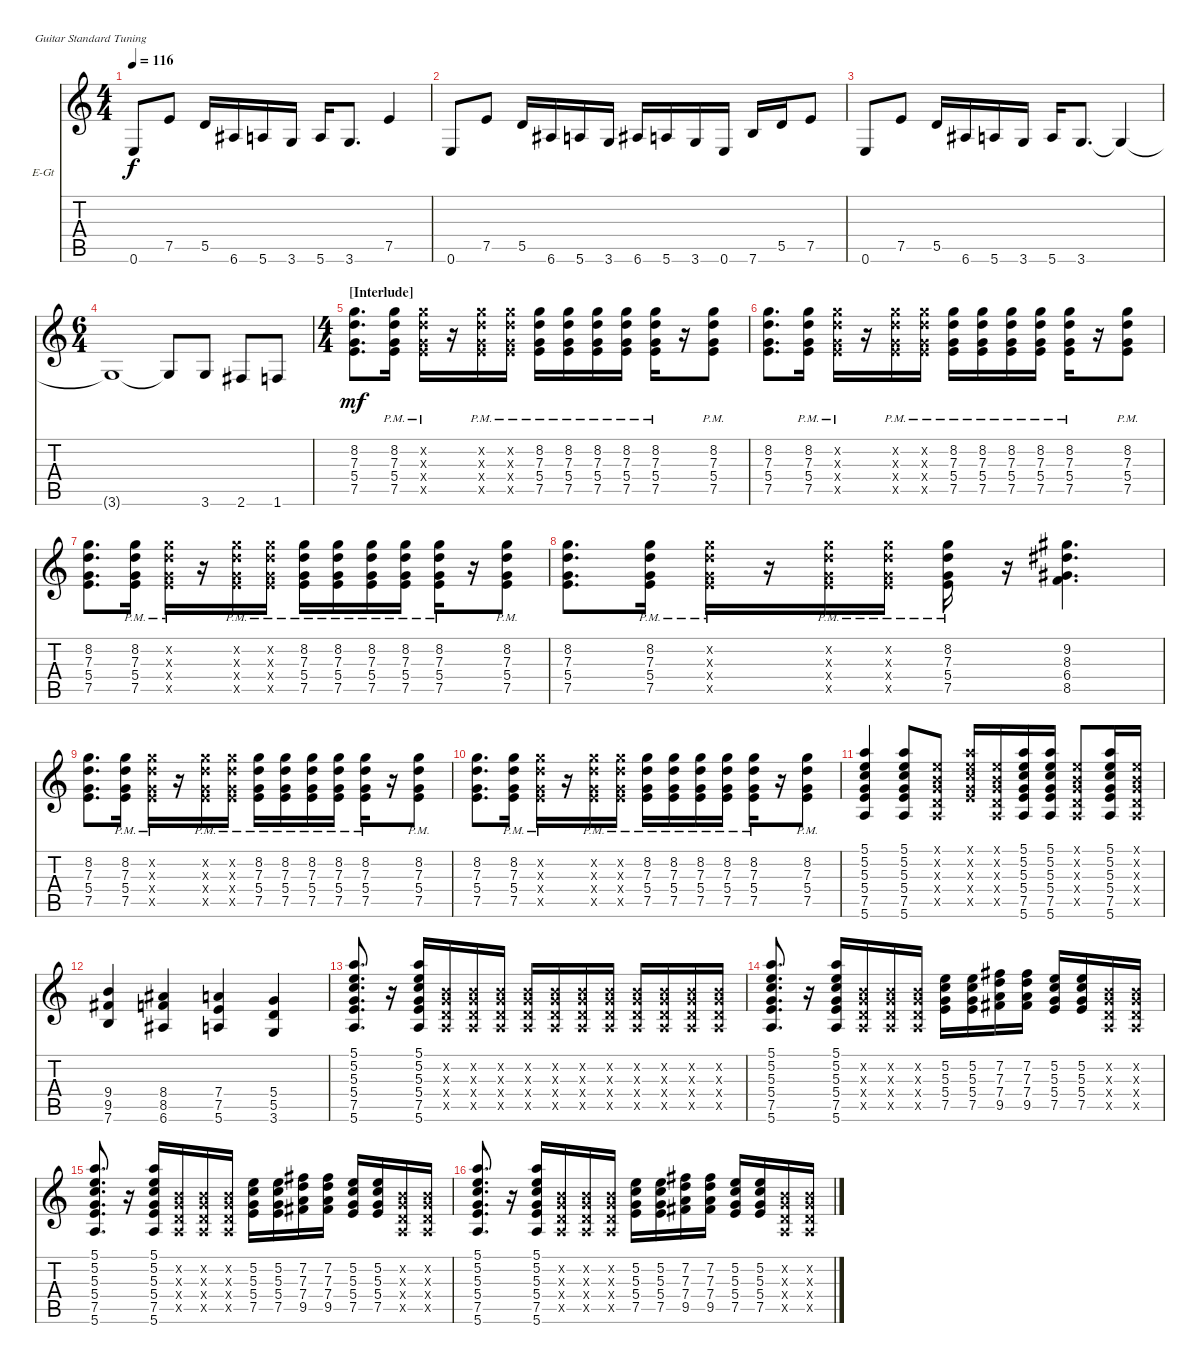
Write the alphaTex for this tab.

\bracketExtendMode nobrackets
\firstSystemTrackNameOrientation horizontal
\otherSystemsTrackNameOrientation horizontal
\track ("Guitar 1" "E-Gt") {instrument electricguitarclean}
\staff {score tabs}
\tuning (E4 B3 G3 D3 A2 E2)
\ts (4 4)
\tempo 116
\clef g2
\ks c
0.6.8{dy f} 7.5.8 5.5.16 6.6.16 5.6.16 3.6.16 5.6.16 3.6.8{d} 7.5.4 |
0.6.8 7.5.8 5.5.16 6.6.16 5.6.16 3.6.16 6.6.16 5.6.16 3.6.16 0.6.16 7.6.16 5.5.16 7.5.8 |
0.6.8 7.5.8 5.5.16 6.6.16 5.6.16 3.6.16 5.6.16 3.6.8{d} 3.6{t}.4 |
\ts (6 4)
3.6{t}.1 3.6{t}.8 3.6.8 2.6.8 1.6.8 |
\ts (4 4)
\section ("" "[Interlude]")
(7.3 7.5 8.2 5.4).8{d dy mf} (7.3{pm} 7.5{pm} 8.2{pm} 5.4{pm}).16 (7.3{pm x} 7.5{pm x} 8.2{pm x} 5.4{x}).16 r.16 (8.2{pm x} 7.3{pm x} 5.4{x} 7.5{x}).16 (8.2{pm x} 7.3{pm x} 5.4{x} 7.5{x}).16 (8.2{pm} 7.3{pm} 5.4{pm} 7.5{pm}).16 (8.2{pm} 7.3{pm} 5.4{pm} 7.5{pm}).16 (8.2{pm} 7.3{pm} 5.4{pm} 7.5{pm}).16 (8.2{pm} 7.3{pm} 5.4{pm} 7.5{pm}).16 (8.2{pm} 7.3{pm} 5.4{pm} 7.5{pm}).16 r.16 (8.2{pm} 7.3{pm} 7.5{pm} 5.4).8 |
(7.3 7.5 8.2 5.4).8{d} (7.3{pm} 7.5{pm} 8.2{pm} 5.4{pm}).16 (7.3{pm x} 7.5{pm x} 8.2{pm x} 5.4{x}).16 r.16 (8.2{pm x} 7.3{pm x} 5.4{x} 7.5{x}).16 (8.2{pm x} 7.3{pm x} 5.4{x} 7.5{x}).16 (8.2{pm} 7.3{pm} 5.4{pm} 7.5{pm}).16 (8.2{pm} 7.3{pm} 5.4{pm} 7.5{pm}).16 (8.2{pm} 7.3{pm} 5.4{pm} 7.5{pm}).16 (8.2{pm} 7.3{pm} 5.4{pm} 7.5{pm}).16 (8.2{pm} 7.3{pm} 5.4{pm} 7.5{pm}).16 r.16 (8.2{pm} 7.3{pm} 7.5{pm} 5.4).8 |
(7.3 7.5 8.2 5.4).8{d} (7.3{pm} 7.5{pm} 8.2{pm} 5.4{pm}).16 (7.3{pm x} 7.5{pm x} 8.2{pm x} 5.4{x}).16 r.16 (8.2{pm x} 7.3{pm x} 5.4{x} 7.5{x}).16 (8.2{pm x} 7.3{pm x} 5.4{x} 7.5{x}).16 (8.2{pm} 7.3{pm} 5.4{pm} 7.5{pm}).16 (8.2{pm} 7.3{pm} 5.4{pm} 7.5{pm}).16 (8.2{pm} 7.3{pm} 5.4{pm} 7.5{pm}).16 (8.2{pm} 7.3{pm} 5.4{pm} 7.5{pm}).16 (8.2{pm} 7.3{pm} 5.4{pm} 7.5{pm}).16 r.16 (8.2{pm} 7.3{pm} 7.5{pm} 5.4).8 |
(7.3 7.5 8.2 5.4).8{d} (7.3{pm} 7.5{pm} 8.2{pm} 5.4{pm}).16 (7.3{pm x} 7.5{pm x} 8.2{pm x} 5.4{x}).16 r.16 (8.2{pm x} 7.3{pm x} 5.4{x} 7.5{x}).16 (8.2{pm x} 7.3{pm x} 5.4{x} 7.5{x}).16 (8.2{pm} 7.3{pm} 5.4{pm} 7.5{pm}).16 r.16 (9.2 8.3 8.5 6.4).4{d} |
(7.3 7.5 8.2 5.4).8{d} (7.3{pm} 7.5{pm} 8.2{pm} 5.4{pm}).16 (7.3{pm x} 7.5{pm x} 8.2{pm x} 5.4{x}).16 r.16 (8.2{pm x} 7.3{pm x} 5.4{x} 7.5{x}).16 (8.2{pm x} 7.3{pm x} 5.4{x} 7.5{x}).16 (8.2{pm} 7.3{pm} 5.4{pm} 7.5{pm}).16 (8.2{pm} 7.3{pm} 5.4{pm} 7.5{pm}).16 (8.2{pm} 7.3{pm} 5.4{pm} 7.5{pm}).16 (8.2{pm} 7.3{pm} 5.4{pm} 7.5{pm}).16 (8.2{pm} 7.3{pm} 5.4{pm} 7.5{pm}).16 r.16 (8.2{pm} 7.3{pm} 7.5{pm} 5.4).8 |
(7.3 7.5 8.2 5.4).8{d} (7.3{pm} 7.5{pm} 8.2{pm} 5.4{pm}).16 (7.3{pm x} 7.5{pm x} 8.2{pm x} 5.4{x}).16 r.16 (8.2{pm x} 7.3{pm x} 5.4{x} 7.5{x}).16 (8.2{pm x} 7.3{pm x} 5.4{x} 7.5{x}).16 (8.2{pm} 7.3{pm} 5.4{pm} 7.5{pm}).16 (8.2{pm} 7.3{pm} 5.4{pm} 7.5{pm}).16 (8.2{pm} 7.3{pm} 5.4{pm} 7.5{pm}).16 (8.2{pm} 7.3{pm} 5.4{pm} 7.5{pm}).16 (8.2{pm} 7.3{pm} 5.4{pm} 7.5{pm}).16 r.16 (8.2{pm} 7.3{pm} 7.5{pm} 5.4).8 |
(5.1 5.2 5.3 5.4 7.5 5.6).4 (5.1 5.2 5.3 5.4 7.5 5.6).8 (0.1{x} 0.2{x} 0.3{x} 0.4{x} 0.5{x}).8 (5.1{x} 5.2{x} 5.3{x} 5.4{x} 7.5{x}).16 (0.1{x} 0.2{x} 0.3{x} 0.4{x} 0.5{x}).16 (5.1 5.2 5.3 5.4 7.5 5.6).16 (5.1 5.2 5.3 5.4 7.5 5.6).16 (0.1{x} 0.2{x} 0.3{x} 0.4{x} 0.5{x}).8 (5.1 5.2 5.3 5.4 7.5 5.6).16 (0.1{x} 0.2{x} 0.3{x} 0.4{x} 0.5{x}).16 |
(9.5 7.6 9.4).4 (8.5 6.6 8.4).4 (7.5 5.6 7.4).4 (5.5 3.6 5.4).4 |
(5.1 5.2 5.3 5.4 7.5 5.6).8{d} r.16 (5.1 5.2 5.3 5.4 7.5 5.6).16 (0.2{x} 0.3{x} 0.4{x} 0.5{x}).16 (0.2{x} 0.3{x} 0.4{x} 0.5{x}).16 (0.2{x} 0.3{x} 0.4{x} 0.5{x}).16 (0.2{x} 0.3{x} 0.4{x} 0.5{x}).16 (0.2{x} 0.3{x} 0.4{x} 0.5{x}).16 (0.2{x} 0.3{x} 0.4{x} 0.5{x}).16 (0.2{x} 0.3{x} 0.4{x} 0.5{x}).16 (0.2{x} 0.3{x} 0.4{x} 0.5{x}).16 (0.2{x} 0.3{x} 0.4{x} 0.5{x}).16 (0.2{x} 0.3{x} 0.4{x} 0.5{x}).16 (0.2{x} 0.3{x} 0.4{x} 0.5{x}).16 |
(5.1 5.2 5.3 5.4 7.5 5.6).8{d} r.16 (5.1 5.2 5.3 5.4 7.5 5.6).16 (0.2{x} 0.3{x} 0.4{x} 0.5{x}).16 (0.2{x} 0.3{x} 0.4{x} 0.5{x}).16 (0.2{x} 0.3{x} 0.4{x} 0.5{x}).16 (5.2 5.3 5.4 7.5).16 (5.2 5.3 5.4 7.5).16 (7.2 7.3 7.4 9.5).16 (7.2 7.3 7.4 9.5).16 (5.2 5.3 5.4 7.5).16 (5.2 5.3 5.4 7.5).16 (0.2{x} 0.3{x} 0.4{x} 0.5{x}).16 (0.2{x} 0.3{x} 0.4{x} 0.5{x}).16 |
(5.1 5.2 5.3 5.4 7.5 5.6).8{d} r.16 (5.1 5.2 5.3 5.4 7.5 5.6).16 (0.2{x} 0.3{x} 0.4{x} 0.5{x}).16 (0.2{x} 0.3{x} 0.4{x} 0.5{x}).16 (0.2{x} 0.3{x} 0.4{x} 0.5{x}).16 (5.2 5.3 5.4 7.5).16 (5.2 5.3 5.4 7.5).16 (7.2 7.3 7.4 9.5).16 (7.2 7.3 7.4 9.5).16 (5.2 5.3 5.4 7.5).16 (5.2 5.3 5.4 7.5).16 (0.2{x} 0.3{x} 0.4{x} 0.5{x}).16 (0.2{x} 0.3{x} 0.4{x} 0.5{x}).16 |
(5.1 5.2 5.3 5.4 7.5 5.6).8{d} r.16 (5.1 5.2 5.3 5.4 7.5 5.6).16 (0.2{x} 0.3{x} 0.4{x} 0.5{x}).16 (0.2{x} 0.3{x} 0.4{x} 0.5{x}).16 (0.2{x} 0.3{x} 0.4{x} 0.5{x}).16 (5.2 5.3 5.4 7.5).16 (5.2 5.3 5.4 7.5).16 (7.2 7.3 7.4 9.5).16 (7.2 7.3 7.4 9.5).16 (5.2 5.3 5.4 7.5).16 (5.2 5.3 5.4 7.5).16 (0.2{x} 0.3{x} 0.4{x} 0.5{x}).16 (0.2{x} 0.3{x} 0.4{x} 0.5{x}).16
